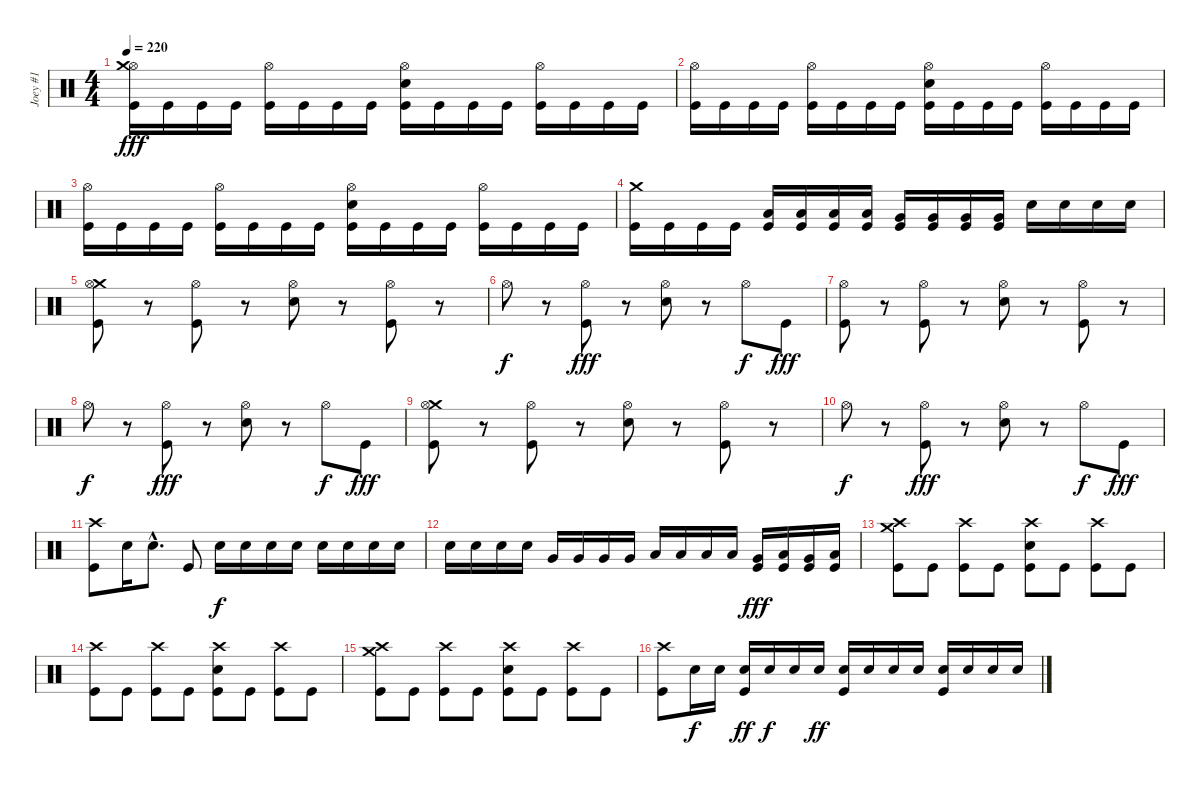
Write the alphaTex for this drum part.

\track ("Joey #1" "Joey #1") {instrument percussion}
\staff {score}
\articulation defaults
\ts (4 4)
\tempo 220
\clef neutral
\ks c
("Hi-Hat (open)" "Kick (hit)" "Crash medium (hit)").16{dy fff} "Kick (hit)".16 "Kick (hit)".16 "Kick (hit)".16 ("Hi-Hat (open)" "Kick (hit)").16 "Kick (hit)".16 "Kick (hit)".16 "Kick (hit)".16 ("Hi-Hat (open)" "Kick (hit)" "Electric Snare (hit)").16 "Kick (hit)".16 "Kick (hit)".16 "Kick (hit)".16 ("Hi-Hat (open)" "Kick (hit)").16 "Kick (hit)".16 "Kick (hit)".16 "Kick (hit)".16 |
("Hi-Hat (open)" "Kick (hit)").16 "Kick (hit)".16 "Kick (hit)".16 "Kick (hit)".16 ("Hi-Hat (open)" "Kick (hit)").16 "Kick (hit)".16 "Kick (hit)".16 "Kick (hit)".16 ("Hi-Hat (open)" "Kick (hit)" "Electric Snare (hit)").16 "Kick (hit)".16 "Kick (hit)".16 "Kick (hit)".16 ("Hi-Hat (open)" "Kick (hit)").16 "Kick (hit)".16 "Kick (hit)".16 "Kick (hit)".16 |
("Hi-Hat (open)" "Kick (hit)").16 "Kick (hit)".16 "Kick (hit)".16 "Kick (hit)".16 ("Hi-Hat (open)" "Kick (hit)").16 "Kick (hit)".16 "Kick (hit)".16 "Kick (hit)".16 ("Hi-Hat (open)" "Kick (hit)" "Electric Snare (hit)").16 "Kick (hit)".16 "Kick (hit)".16 "Kick (hit)".16 ("Hi-Hat (open)" "Kick (hit)").16 "Kick (hit)".16 "Kick (hit)".16 "Kick (hit)".16 |
("Crash medium (hit)" "Kick (hit)").16 "Kick (hit)".16 "Kick (hit)".16 "Kick (hit)".16 ("Low Tom (hit)" "Kick (hit)").16 ("Low Tom (hit)" "Kick (hit)").16 ("Low Tom (hit)" "Kick (hit)").16 ("Low Tom (hit)" "Kick (hit)").16 ("Very Low Tom (hit)" "Kick (hit)").16 ("Very Low Tom (hit)" "Kick (hit)").16 ("Very Low Tom (hit)" "Kick (hit)").16 ("Very Low Tom (hit)" "Kick (hit)").16 "Electric Snare (hit)".16 "Electric Snare (hit)".16 "Electric Snare (hit)".16 "Electric Snare (hit)".16 |
("Crash medium (hit)" "Kick (hit)" "Hi-Hat (open)").8 r.8 ("Kick (hit)" "Hi-Hat (open)").8 r.8 ("Electric Snare (hit)" "Hi-Hat (open)").8 r.8 ("Kick (hit)" "Hi-Hat (open)").8 r.8 |
"Hi-Hat (open)".8{dy f} r.8 ("Kick (hit)" "Hi-Hat (open)").8{dy fff} r.8 ("Electric Snare (hit)" "Hi-Hat (open)").8 r.8 "Hi-Hat (open)".8{dy f} "Kick (hit)".8{dy fff} |
("Kick (hit)" "Hi-Hat (open)").8 r.8 ("Kick (hit)" "Hi-Hat (open)").8 r.8 ("Electric Snare (hit)" "Hi-Hat (open)").8 r.8 ("Kick (hit)" "Hi-Hat (open)").8 r.8 |
"Hi-Hat (open)".8{dy f} r.8 ("Kick (hit)" "Hi-Hat (open)").8{dy fff} r.8 ("Electric Snare (hit)" "Hi-Hat (open)").8 r.8 "Hi-Hat (open)".8{dy f} "Kick (hit)".8{dy fff} |
("Crash medium (hit)" "Kick (hit)" "Hi-Hat (open)").8 r.8 ("Kick (hit)" "Hi-Hat (open)").8 r.8 ("Electric Snare (hit)" "Hi-Hat (open)").8 r.8 ("Kick (hit)" "Hi-Hat (open)").8 r.8 |
"Hi-Hat (open)".8{dy f} r.8 ("Kick (hit)" "Hi-Hat (open)").8{dy fff} r.8 ("Electric Snare (hit)" "Hi-Hat (open)").8 r.8 "Hi-Hat (open)".8{dy f} "Kick (hit)".8{dy fff} |
("Kick (hit)" "Crash high (hit)").8 "Electric Snare (hit)".16 "Electric Snare (hit)"{hac}.8{d} "Kick (hit)".8 "Electric Snare (hit)".16{dy f} "Electric Snare (hit)".16 "Electric Snare (hit)".16 "Electric Snare (hit)".16 "Electric Snare (hit)".16 "Electric Snare (hit)".16 "Electric Snare (hit)".16 "Electric Snare (hit)".16 |
"Electric Snare (hit)".16 "Electric Snare (hit)".16 "Electric Snare (hit)".16 "Electric Snare (hit)".16 "Very Low Tom (hit)".16 "Very Low Tom (hit)".16 "Very Low Tom (hit)".16 "Very Low Tom (hit)".16 "Low Floor Tom (hit)".16 "Low Floor Tom (hit)".16 "Low Floor Tom (hit)".16 "Low Floor Tom (hit)".16 ("Kick (hit)" "Very Low Tom (hit)").16{dy fff} ("Kick (hit)" "Low Tom (hit)").16 ("Kick (hit)" "Very Low Tom (hit)").16 ("Kick (hit)" "Low Tom (hit)").16 |
("Crash medium (hit)" "Kick (hit)" "Crash high (hit)").8 "Kick (hit)".8 ("Kick (hit)" "Crash high (hit)").8 "Kick (hit)".8 ("Kick (hit)" "Electric Snare (hit)" "Crash high (hit)").8 "Kick (hit)".8 ("Kick (hit)" "Crash high (hit)").8 "Kick (hit)".8 |
("Kick (hit)" "Crash high (hit)").8 "Kick (hit)".8 ("Kick (hit)" "Crash high (hit)").8 "Kick (hit)".8 ("Kick (hit)" "Electric Snare (hit)" "Crash high (hit)").8 "Kick (hit)".8 ("Kick (hit)" "Crash high (hit)").8 "Kick (hit)".8 |
("Crash medium (hit)" "Kick (hit)" "Crash high (hit)").8 "Kick (hit)".8 ("Kick (hit)" "Crash high (hit)").8 "Kick (hit)".8 ("Kick (hit)" "Electric Snare (hit)" "Crash high (hit)").8 "Kick (hit)".8 ("Kick (hit)" "Crash high (hit)").8 "Kick (hit)".8 |
("Crash high (hit)" "Kick (hit)").8 "Electric Snare (hit)".16{dy f} "Electric Snare (hit)".16 ("Electric Snare (hit)" "Kick (hit)").16{dy ff} "Electric Snare (hit)".16{dy f} "Electric Snare (hit)".16 "Electric Snare (hit)".16{dy ff} ("Electric Snare (hit)" "Kick (hit)").16 "Electric Snare (hit)".16 "Electric Snare (hit)".16 "Electric Snare (hit)".16 ("Electric Snare (hit)" "Kick (hit)").16 "Electric Snare (hit)".16 "Electric Snare (hit)".16 "Electric Snare (hit)".16
